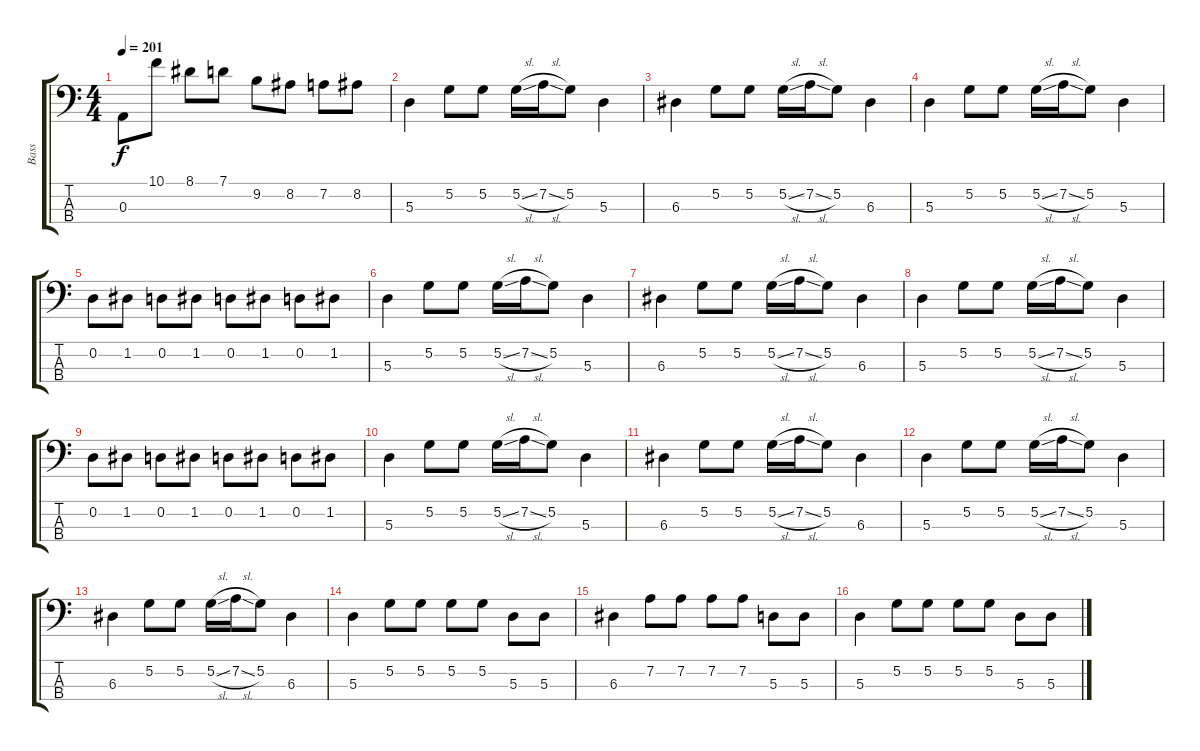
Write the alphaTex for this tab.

\track ("Bass" "Bass") {instrument electricbasspick}
\staff {score tabs}
\tuning (G2 D2 A1 E1) {hide}
\ts (4 4)
\tempo 201
\clef f4
\ks c
0.3.8{dy f} 10.1.8 8.1.8 7.1.8 9.2.8 8.2.8 7.2.8 8.2.8 |
5.3.4 5.2.8 5.2.8 5.2{sl}.16 7.2{sl}.16 5.2.8 5.3.4 |
6.3.4 5.2.8 5.2.8 5.2{sl}.16 7.2{sl}.16 5.2.8 6.3.4 |
5.3.4 5.2.8 5.2.8 5.2{sl}.16 7.2{sl}.16 5.2.8 5.3.4 |
0.2.8 1.2.8 0.2.8 1.2.8 0.2.8 1.2.8 0.2.8 1.2.8 |
5.3.4 5.2.8 5.2.8 5.2{sl}.16 7.2{sl}.16 5.2.8 5.3.4 |
6.3.4 5.2.8 5.2.8 5.2{sl}.16 7.2{sl}.16 5.2.8 6.3.4 |
5.3.4 5.2.8 5.2.8 5.2{sl}.16 7.2{sl}.16 5.2.8 5.3.4 |
0.2.8 1.2.8 0.2.8 1.2.8 0.2.8 1.2.8 0.2.8 1.2.8 |
5.3.4 5.2.8 5.2.8 5.2{sl}.16 7.2{sl}.16 5.2.8 5.3.4 |
6.3.4 5.2.8 5.2.8 5.2{sl}.16 7.2{sl}.16 5.2.8 6.3.4 |
5.3.4 5.2.8 5.2.8 5.2{sl}.16 7.2{sl}.16 5.2.8 5.3.4 |
6.3.4 5.2.8 5.2.8 5.2{sl}.16 7.2{sl}.16 5.2.8 6.3.4 |
5.3.4 5.2.8 5.2.8 5.2.8 5.2.8 5.3.8 5.3.8 |
6.3.4 7.2.8 7.2.8 7.2.8 7.2.8 5.3.8 5.3.8 |
5.3.4 5.2.8 5.2.8 5.2.8 5.2.8 5.3.8 5.3.8
